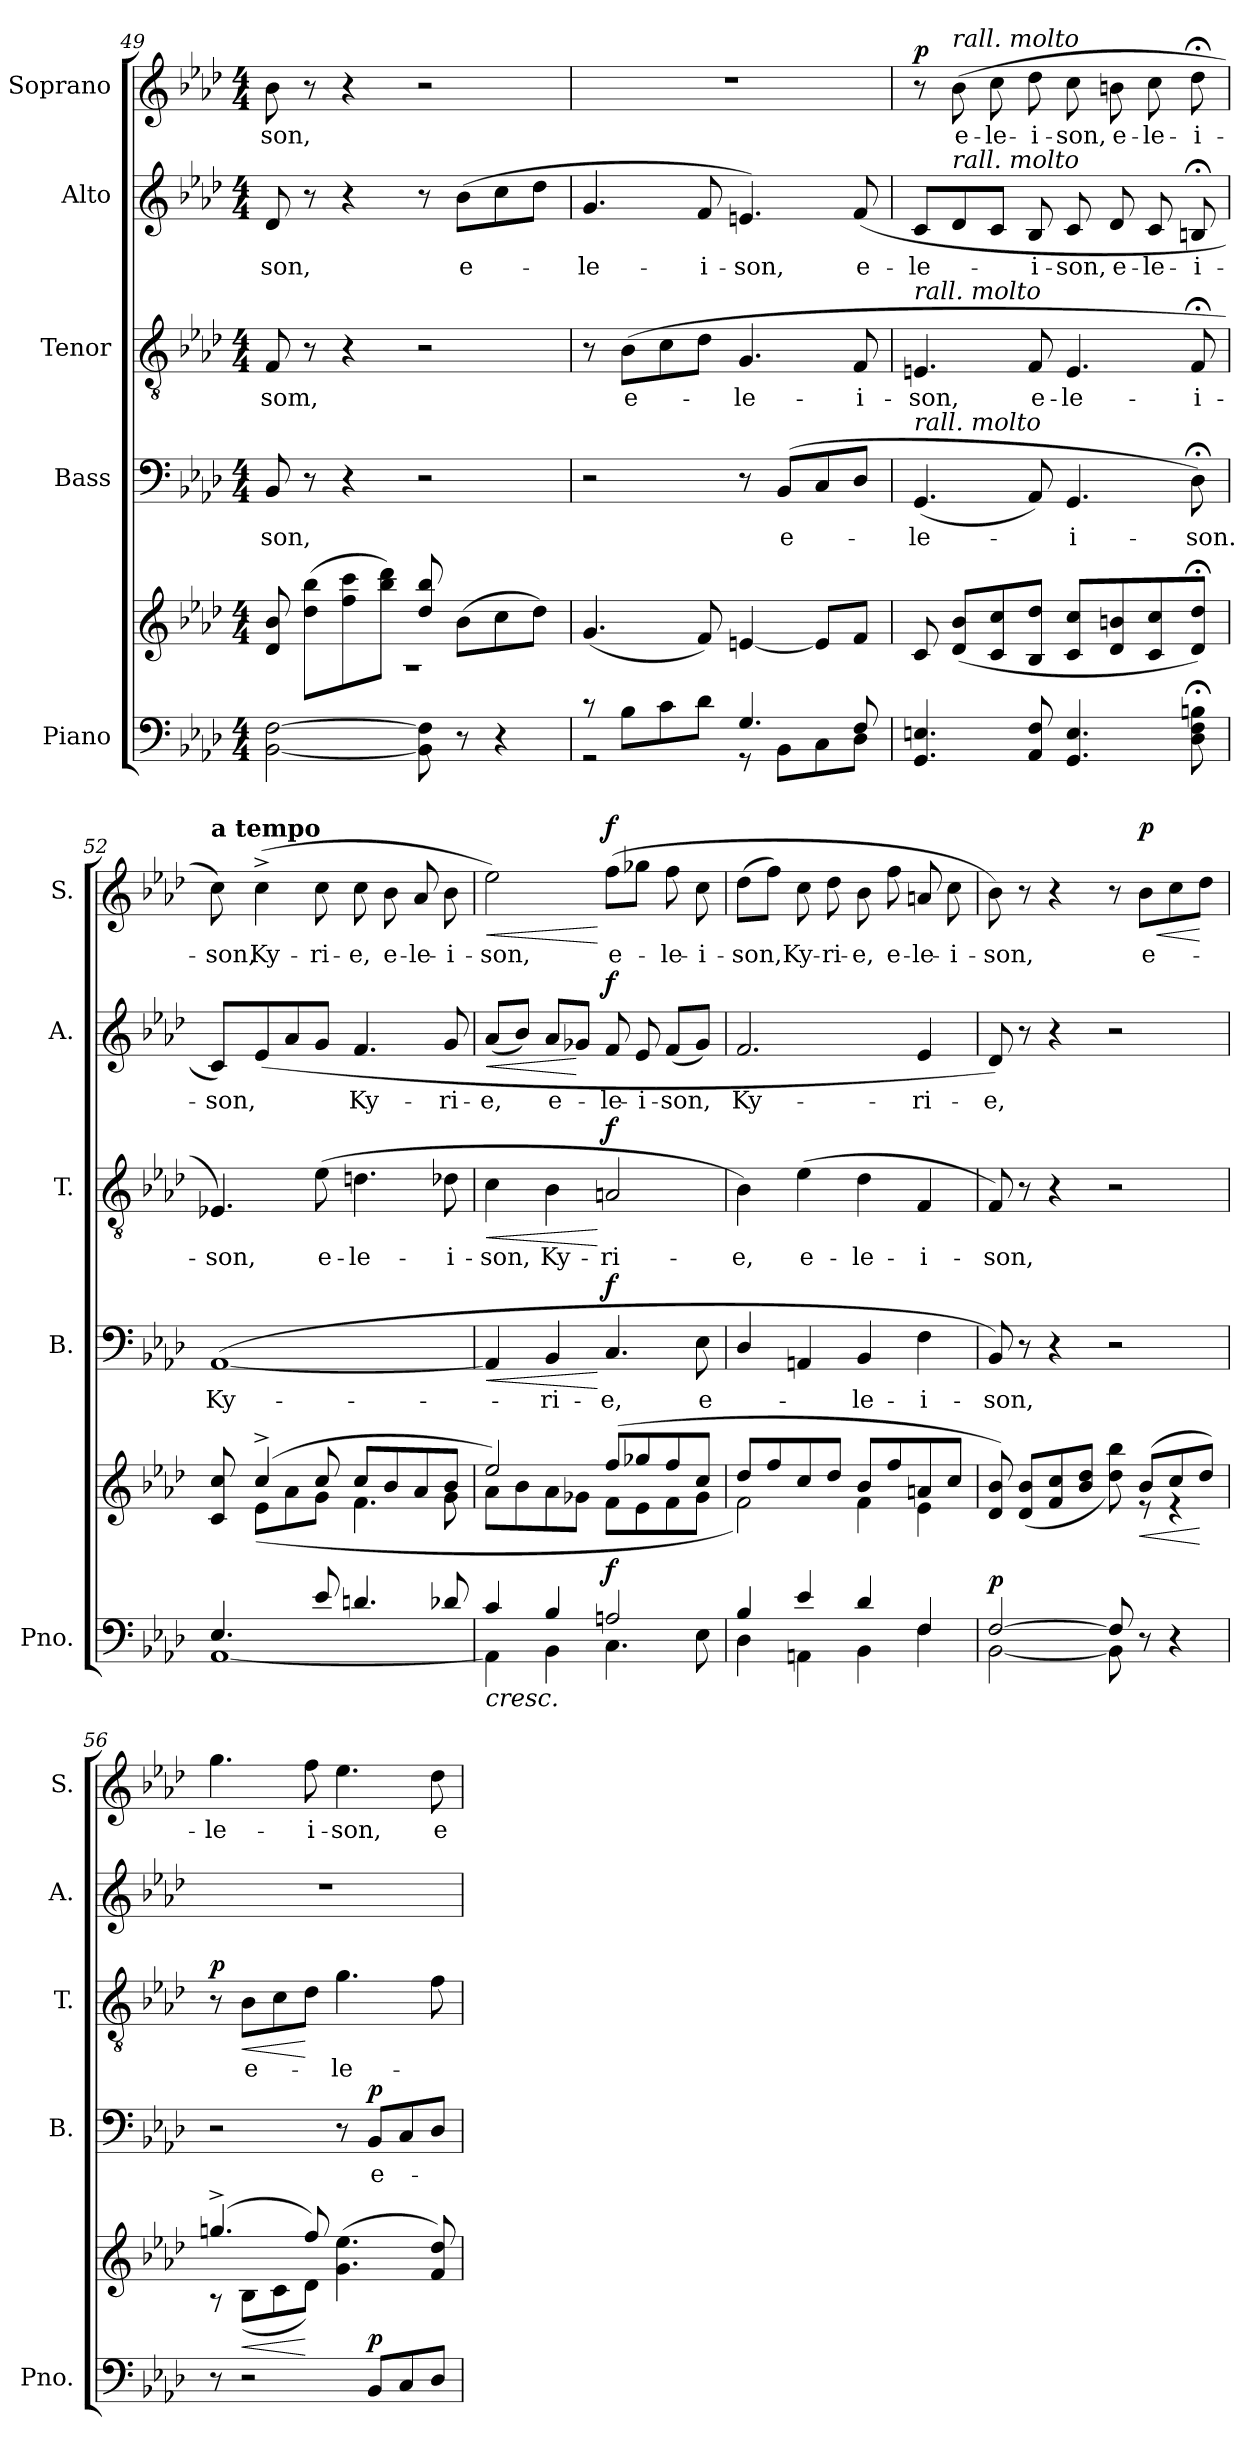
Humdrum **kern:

**kern	**kern	**dynam	**kern	**text	**dynam	**kern	**text	**dynam	**kern	**text	**dynam	**kern	**text	**dynam
*part5	*part5	*part5	*part4	*part4	*part4	*part3	*part3	*part3	*part2	*part2	*part2	*part1	*part1	*part1
*staff6	*staff5	*staff5/6	*staff4	*staff4	*staff4	*staff3	*staff3	*staff3	*staff2	*staff2	*staff2	*staff1	*staff1	*staff1
*I"Piano	*	*	*I"Bass	*	*	*I"Tenor	*	*	*I"Alto	*	*	*I"Soprano	*	*
*I'Pno.	*	*	*I'B.	*	*	*I'T.	*	*	*I'A.	*	*	*I'S.	*	*
*clefF4	*clefG2	*	*clefF4	*	*	*clefGv2	*	*	*clefG2	*	*	*clefG2	*	*
*k[b-e-a-d-]	*k[b-e-a-d-]	*	*k[b-e-a-d-]	*	*	*k[b-e-a-d-]	*	*	*k[b-e-a-d-]	*	*	*k[b-e-a-d-]	*	*
*M4/4	*M4/4	*	*M4/4	*	*	*M4/4	*	*	*M4/4	*	*	*M4/4	*	*
=49	=49	=49	=49	=49	=49	=49	=49	=49	=49	=49	=49	=49	=49	=49
*	*^	*	*	*	*	*	*	*	*	*	*	*	*	*
!	!	!	!	!	!LO:LY:b	!	!	!LO:LY:b	!	!	!LO:LY:b	!	!	!LO:LY:b	!
[2BB-\ [2F\	8d-/ 8b-/	1r	.	8BB-/	-son,	.	8F/	-som,	.	8d-/	-son,	.	8b-\	-son,	.
.	(<8dd-\ 8bb-\L	.	.	8r	.	.	8r	.	.	8r	.	.	8r	.	.
.	8ff\ 8ccc\	.	.	4r	.	.	4r	.	.	4r	.	.	4r	.	.
.	8bb-\ 8ddd-\J)	.	.	.	.	.	.	.	.	.	.	.	.	.	.
8BB-\] 8F\]	8dd-/ 8bb-/	.	.	2r	.	.	2r	.	.	8r	.	.	2r	.	.
!	!	!	!	!	!	!	!	!	!	!	!LO:LY:b	!	!	!	!
8r	(<8b-\L	.	.	.	.	.	.	.	.	(>8b-\L	-e-	.	.	.	.
4r	8cc\	.	.	.	.	.	.	.	.	8cc\	.	.	.	.	.
.	8dd-\J)	.	.	.	.	.	.	.	.	8dd-\J	.	.	.	.	.
*	*v	*v	*	*	*	*	*	*	*	*	*	*	*	*	*
=50	=50	=50	=50	=50	=50	=50	=50	=50	=50	=50	=50	=50	=50	=50
*^	*	*	*	*	*	*	*	*	*	*	*	*	*	*
!	!	!	!	!	!	!	!	!	!	!	!LO:LY:b	!	!	!	!
8r	2r	(<4.g/	.	2r	.	.	8r	.	.	4.g/	-le-	.	1r	.	.
!	!	!	!	!	!	!	!	!LO:LY:b	!	!	!	!	!	!	!
8B-\L	.	.	.	.	.	.	(>8B-\L	-e-	.	.	.	.	.	.	.
8c\	.	.	.	.	.	.	8c\	.	.	.	.	.	.	.	.
!	!	!	!	!	!	!	!	!	!	!	!LO:LY:b	!	!	!	!
8d-\J	.	8f/)	.	.	.	.	8d-\J	.	.	8f/	-i-	.	.	.	.
!	!	!	!	!	!	!	!	!LO:LY:b	!	!	!LO:LY:b	!	!	!	!
4.G/	8r	[4en/	.	8r	.	.	4.G/	-le-	.	4.en/)	-son,	.	.	.	.
!	!	!	!	!	!LO:LY:b	!	!	!	!	!	!	!	!	!	!
.	8BB-\L	.	.	(>8BB-/L	-e-	.	.	.	.	.	.	.	.	.	.
.	8C\	8e/L]	.	8C/	.	.	.	.	.	.	.	.	.	.	.
!	!	!	!	!	!	!	!	!LO:LY:b	!	!	!LO:LY:b	!	!	!	!
8F/	8D-\J	8f/J	.	8D-/J	.	.	8F/	-i-	.	(>8f/	e-	.	.	.	.
*v	*v	*	*	*	*	*	*	*	*	*	*	*	*	*	*
=51	=51	=51	=51	=51	=51	=51	=51	=51	=51	=51	=51	=51	=51	=51
*	*	*	*	*	*	*	*	*	*	*	*	*MM60	*	*
*^	*	*	*	*	*	*	*	*	*	*	*	*	*	*
!	!	!	!	!	!	!	!LO:TX:a:i:t=rall. molto	!	!	!	!	!	!	!	!
!	!	!	!	!LO:TX:a:i:t=rall. molto	!	!	!	!	!	!	!	!	!	!	!
!	!	!	!	!	!LO:LY:b	!	!	!LO:LY:b	!	!	!LO:LY:b	!	!	!	!LO:DY:a
*v	*v	*	*	*	*	*	*	*	*	*	*	*	*	*	*
4.GG/ 4.En/	8c/	.	(<4.GG/	-le-	.	4.En/	-son,	.	8c/L	-le-	.	8r	.	p
*	*	*	*	*	*	*	*	*	*	*	*	*MM56	*	*
!	!	!	!	!	!	!	!	!	!	!	!	!LO:TX:a:i:t=rall. molto	!	!
!	!	!	!	!	!	!	!	!	!LO:TX:a:i:t=rall. molto	!	!	!	!	!
!	!	!	!	!	!	!	!	!	!	!	!	!	!LO:LY:b	!
.	(<8d-/ 8b-/L	.	.	.	.	.	.	.	8d-/	.	.	(>8b-\	e-	.
*	*	*	*	*	*	*	*	*	*	*	*	*MM54	*	*
!	!	!	!	!	!	!	!	!	!	!	!	!	!LO:LY:b	!
.	8c/ 8cc/	.	.	.	.	.	.	.	8c/J	.	.	8cc\	-le-	.
*	*	*	*	*	*	*	*	*	*	*	*	*MM52	*	*
!	!	!	!	!	!	!	!LO:LY:b	!	!	!LO:LY:b	!	!	!LO:LY:b	!
8AA-/ 8F/	8B-/ 8dd-/J	.	8AA-/)	.	.	8F/	e-	.	8B-/	-i-	.	8dd-\	-i-	.
*	*	*	*	*	*	*	*	*	*	*	*	*MM50	*	*
!	!	!	!	!LO:LY:b	!	!	!LO:LY:b	!	!	!LO:LY:b	!	!	!LO:LY:b	!
4.GG/ 4.E/	8c/ 8cc/L	.	4.GG/	-i-	.	4.E/	-le-	.	8c/	-son,	.	8cc\	-son,	.
!	!	!	!	!	!	!	!	!	!	!LO:LY:b	!	!	!LO:LY:b	!
.	8d-/ 8bn/	.	.	.	.	.	.	.	8d-/	e-	.	8bn\	e-	.
*	*	*	*	*	*	*	*	*	*	*	*	*MM48	*	*
!	!	!	!	!	!	!	!	!	!	!LO:LY:b	!	!	!LO:LY:b	!
.	8c/ 8cc/	.	.	.	.	.	.	.	8c/	-le-	.	8cc\	-le-	.
*	*	*	*	*	*	*	*	*	*	*	*	*MM46	*	*
!	!	!	!	!LO:LY:b	!	!	!LO:LY:b	!	!	!LO:LY:b	!	!	!LO:LY:b	!
8D-\;< 8F\;< 8Bn\;<	8d-/;< 8dd-/;<J)	.	8D-;<\)	-son.	.	8F;</	-i-	.	8Bn;</	-i-	.	8dd-;<\	-i-	.
!!LO:PB:g=z
=52	=52	=52	=52	=52	=52	=52	=52	=52	=52	=52	=52	=52	=52	=52
*^	*^	*	*	*	*	*	*	*	*	*	*	*	*	*
!	!	!	!	!	!	!	!	!	!	!	!	!	!	!LO:TX:a:B:t=a tempo	!	!
!	!	!	!	!	!	!LO:LY:b	!	!	!LO:LY:b	!	!	!LO:LY:b	!	!	!LO:LY:b	!
4.E-/	[1AA-	8c/ 8cc/	8ryy	.	(>[1AA-	-Ky-	.	4.E-X/)	-son,	.	8c/L)	-son,	.	8cc\)	-son,	.
!	!	!	!	!	!	!	!	!	!	!	!	!	!	!	!LO:LY:b	!
.	.	(>4cc^/	(<8e-\L	.	.	.	.	.	.	.	(>8e-/	.	.	(>4cc^\	Ky-	.
.	.	.	8a-\	.	.	.	.	.	.	.	8a-/	.	.	.	.	.
!	!	!	!	!	!	!	!	!	!LO:LY:b	!	!	!	!	!	!LO:LY:b	!
8e-/	.	8cc/	8g\J	.	.	.	.	(>8e-\	e-	.	8g/J	.	.	8cc\	-ri-	.
!	!	!	!	!	!	!	!	!	!LO:LY:b	!	!	!LO:LY:b	!	!	!LO:LY:b	!
4.dn/	.	8cc/L	4.f\	.	.	.	.	4.dn\	-le-	.	4.f/	Ky-	.	8cc\	-e,	.
!	!	!	!	!	!	!	!	!	!	!	!	!	!	!	!LO:LY:b	!
.	.	8b-/	.	.	.	.	.	.	.	.	.	.	.	8b-\	e-	.
!	!	!	!	!	!	!	!	!	!	!	!	!	!	!	!LO:LY:b	!
.	.	8a-/	.	.	.	.	.	.	.	.	.	.	.	8a-/	-le-	.
!	!	!	!	!	!	!	!	!	!LO:LY:b	!	!	!LO:LY:b	!	!	!LO:LY:b	!
8d-X/	.	8b-/J	8g\	.	.	.	.	8d-X\	-i-	.	8g/	-ri-	.	8b-\	-i-	.
=53	=53	=53	=53	=53	=53	=53	=53	=53	=53	=53	=53	=53	=53	=53	=53	=53
!	!	!	!	!LO:HP:b=2	!	!	!LO:HP:b	!	!LO:LY:b	!LO:HP:b	!	!LO:LY:b	!LO:HP:b	!	!LO:LY:b	!LO:HP:b
4c/	4AA-\]	2ee-/)	8a-\L	<	4AA-/]	.	<	4c\	-son,	<	(<8a-/L	-e,	<	2ee-\)	-son,	<
.	.	.	8b-\	.	.	.	.	.	.	.	8b-/J)	.	.	.	.	.
!	!	!	!	!	!	!LO:LY:b	!	!	!LO:LY:b	!	!	!LO:LY:b	!	!	!	!
4B-/	4BB-\	.	8a-\	.	4BB-/	-ri-	.	4B-\	Ky-	.	8a-/L	e-	.	.	.	.
.	.	.	8g-X\J	.	.	.	.	.	.	.	8g-X/J	.	[	.	.	.
!	!	!	!	!LO:DY:a=2	!	!LO:LY:b	!LO:DY:n=1:a	!	!LO:LY:b	!LO:DY:n=1:a	!	!LO:LY:b	!LO:DY:a	!	!LO:LY:b	!LO:DY:n=1:a
2An/	4.C\	(>8ff/L	8f\L	f	4.C/	-e,	[ f	2An/	-ri-	[ f	8f/	-le-	f	(>8ff\L	e-	[ f
!	!	!	!	!	!	!	!	!	!	!	!	!LO:LY:b	!	!	!	!
.	.	8gg-X/	8e-\	.	.	.	.	.	.	.	8e-/	-i-	.	8gg-X\J	.	.
!	!	!	!	!	!	!	!	!	!	!	!	!LO:LY:b	!	!	!LO:LY:b	!
.	.	8ff/	8f\	.	.	.	.	.	.	.	(<8f/L	-son,	.	8ff\	-le-	.
!	!	!	!	!	!	!LO:LY:b	!	!	!	!	!	!	!	!	!LO:LY:b	!
.	8E-\	8cc/J	8g-\J	.	8E-\	-e-	.	.	.	.	8g-/J)	.	.	8cc\	-i-	.
=54	=54	=54	=54	=54	=54	=54	=54	=54	=54	=54	=54	=54	=54	=54	=54	=54
!	!	!	!	!	!	!	!	!	!LO:LY:b	!	!	!LO:LY:b	!	!	!LO:LY:b	!
4B-/	4D-\	8dd-/L	2f\)	.	4D-/	.	.	4B-\)	-e,	.	2.f/	Ky-	.	(>8dd-\L	-son,	.
.	.	8ff/	.	.	.	.	.	.	.	.	.	.	.	8ff\J)	.	.
!	!	!	!	!	!	!	!	!	!LO:LY:b	!	!	!	!	!	!LO:LY:b	!
4e-/	4AAn\	8cc/	.	.	4AAn/	.	.	(>4e-\	e-	.	.	.	.	8cc\	Ky-	.
!	!	!	!	!	!	!	!	!	!	!	!	!	!	!	!LO:LY:b	!
.	.	8dd-/J	.	.	.	.	.	.	.	.	.	.	.	8dd-\	-ri-	.
!	!	!	!	!	!	!LO:LY:b	!	!	!LO:LY:b	!	!	!	!	!	!LO:LY:b	!
4d-/	4BB-\	8b-/L	4f\	.	4BB-/	-le-	.	4d-\	-le-	.	.	.	.	8b-\	-e,	.
!	!	!	!	!	!	!	!	!	!	!	!	!	!	!	!LO:LY:b	!
.	.	8ff/	.	.	.	.	.	.	.	.	.	.	.	8ff\	e-	.
!	!	!	!	!	!	!LO:LY:b	!	!	!LO:LY:b	!	!	!LO:LY:b	!	!	!LO:LY:b	!
4F/	4F\	8an/	(<4e-\	.	4F\	-i-	.	4F/	-i-	.	4e-/	-ri-	.	8an/	-le-	.
!	!	!	!	!	!	!	!	!	!	!	!	!	!	!	!LO:LY:b	!
.	.	8cc/J	.	.	.	.	.	.	.	.	.	.	.	8cc\	-i-	.
=55	=55	=55	=55	=55	=55	=55	=55	=55	=55	=55	=55	=55	=55	=55	=55	=55
!	!	!	!	!LO:DY:a=2	!	!LO:LY:b	!	!	!LO:LY:b	!	!	!LO:LY:b	!	!	!LO:LY:b	!
[2F/	[2BB-\	8d-/ 8b-/)	8ryy)	p	8BB-/)	-son,	.	8F/)	-son,	.	8d-/)	-e,	.	8b-\)	-son,	.
.	.	(>8d-/ 8b-/L	8ryy	.	8r	.	.	8r	.	.	8r	.	.	8r	.	.
.	.	8f/ 8cc/	4ryy	.	4r	.	.	4r	.	.	4r	.	.	4r	.	.
.	.	8b-/ 8dd-/J	.	.	.	.	.	.	.	.	.	.	.	.	.	.
8F/]	8BB-\]	8ryy	8dd-\ 8bb-\)	.	2r	.	.	2r	.	.	2r	.	.	8r	.	.
!	!	!	!	!LO:HP:b	!	!	!	!	!	!	!	!	!	!	!LO:LY:b	!LO:HP:b
!	!	!	!	!	!	!	!	!	!	!	!	!	!	!	!	!LO:DY:n=1:a
8r	8ryy	(>8b-/L	8r	<	.	.	.	.	.	.	.	.	.	8b-\L	e-	< p
4r	4ryy	8cc/	4r	.	.	.	.	.	.	.	.	.	.	8cc\	.	.
.	.	8dd-/J)	.	[	.	.	.	.	.	.	.	.	.	8dd-\J	.	[
*v	*v	*	*	*	*	*	*	*	*	*	*	*	*	*	*	*
=56	=56	=56	=56	=56	=56	=56	=56	=56	=56	=56	=56	=56	=56	=56	=56
!	!	!	!	!	!	!	!	!	!LO:DY:a	!	!	!	!	!LO:LY:b	!
8r	(>4.ggni^/	8r	.	2r	.	.	8r	.	p	1r	.	.	4.gg\	-le-	.
!	!	!	!LO:HP:b	!	!	!	!	!LO:LY:b	!LO:HP:b	!	!	!	!	!	!
2r	.	(<8B-\L	<	.	.	.	8B-\L	-e-	<	.	.	.	.	.	.
.	.	8c\	.	.	.	.	8c\	.	.	.	.	.	.	.	.
!	!	!	!	!	!	!	!	!	!	!	!	!	!	!LO:LY:b	!
.	8ff/)	8d-\J)	[	.	.	.	8d-\J	.	[	.	.	.	8ff\	-i-	.
!	!	!	!	!	!	!	!	!LO:LY:b	!	!	!	!	!	!LO:LY:b	!
.	(>4.g\ 4.ee-\	2ryy	.	8r	.	.	4.g\	-le-	.	.	.	.	4.ee-\	-son,	.
!	!	!	!LO:DY:a=2	!	!LO:LY:b	!LO:DY:a	!	!	!	!	!	!	!	!	!
8BB-/L	.	.	p	8BB-/L	-e-	p	.	.	.	.	.	.	.	.	.
8C/	.	.	.	8C/	.	.	.	.	.	.	.	.	.	.	.
!	!	!	!	!	!	!	!	!	!	!	!	!	!	!LO:LY:b	!
8D-/J	8f/ 8dd-/)	.	.	8D-/J	.	.	8f\	.	.	.	.	.	8dd-\	e-	.
*	*v	*v	*	*	*	*	*	*	*	*	*	*	*	*	*
.	.	[	.	.	.	.	.	.	.	.	.	.	.	.
=	=	=	=	=	=	=	=	=	=	=	=	=	=	=
*-	*-	*-	*-	*-	*-	*-	*-	*-	*-	*-	*-	*-	*-	*-
